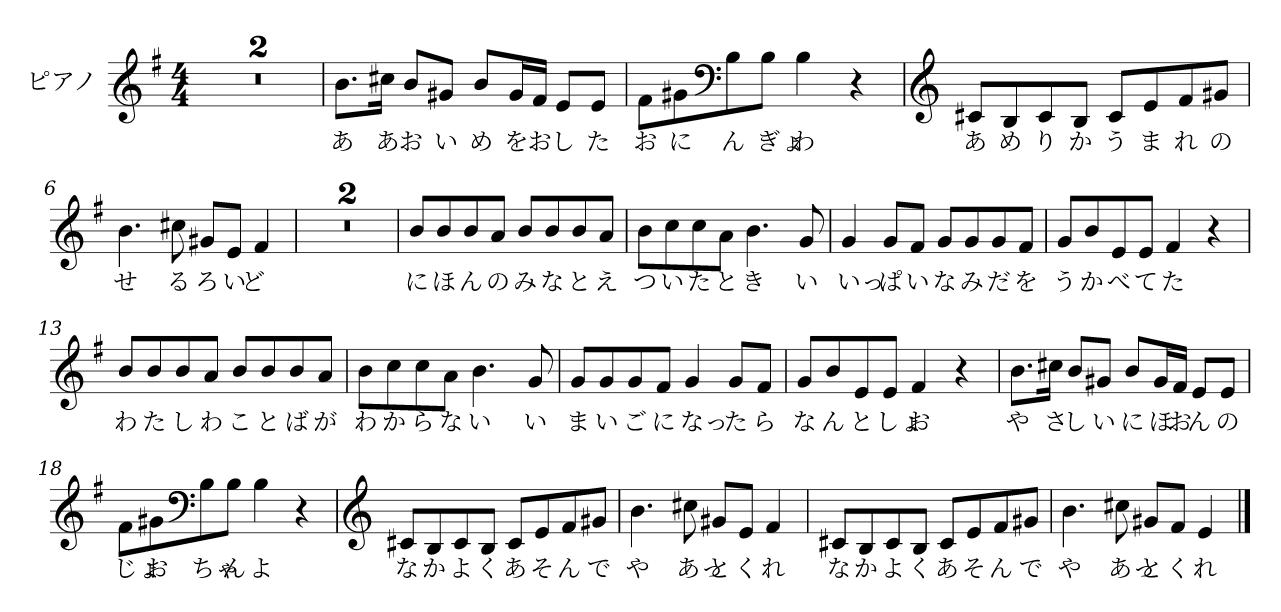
**kern	**text
*part1	*part1
*staff1	*staff1
*I"ピアノ	*
*clefG2	*
*k[f#]	*
*M4/4	*
*MM72	*
=1	=1
1r	.
=2	=2
1r	.
=3	=3
!	!LO:LY:b
8.b\L	あ
!	!LO:LY:b
16cc#X\Jk	あ
!	!LO:LY:b
8b/L	お
!	!LO:LY:b
8g#X/J	い
!	!LO:LY:b
8b/L	め
!	!LO:LY:b
16g#/L	を
!	!LO:LY:b
16f#/JJ	お
!	!LO:LY:b
8e/L	し
!	!LO:LY:b
8e/J	た
=4	=4
!	!LO:LY:b
8f#\L	お
!	!LO:LY:b
8g#X\	に
*clefF4	*
!	!LO:LY:b
8B\	ん
!	!LO:LY:b
8B\J	ぎょ
!	!LO:LY:b
4B\	わ
4r	.
=5	=5
*clefG2	*
!	!LO:LY:b
8c#X/L	あ
!	!LO:LY:b
8B/	め
!	!LO:LY:b
8c#/	り
!	!LO:LY:b
8B/J	か
!	!LO:LY:b
8c#/L	う
!	!LO:LY:b
8e/	ま
!	!LO:LY:b
8f#/	れ
!	!LO:LY:b
8g#X/J	の
!!LO:LB:g=z
=6	=6
!	!LO:LY:b
4.b\	せ
!	!LO:LY:b
8cc#X\	る
!	!LO:LY:b
8g#X/L	ろ
!	!LO:LY:b
8e/J	い
!	!LO:LY:b
4f#/	ど
=7	=7
1r	.
=8	=8
1r	.
=9	=9
!	!LO:LY:b
8b/L	に
!	!LO:LY:b
8b/	ほ
!	!LO:LY:b
8b/	ん
!	!LO:LY:b
8a/J	の
!	!LO:LY:b
8b/L	み
!	!LO:LY:b
8b/	な
!	!LO:LY:b
8b/	と
!	!LO:LY:b
8a/J	え
=10	=10
!	!LO:LY:b
8b\L	つ
!	!LO:LY:b
8cc\	い
!	!LO:LY:b
8cc\	た
!	!LO:LY:b
8a\J	と
!	!LO:LY:b
4.b\	き
!	!LO:LY:b
8g/	い
=11	=11
!	!LO:LY:b
4g/	いっ
!	!LO:LY:b
8g/L	ぱ
!	!LO:LY:b
8f#/J	い
!	!LO:LY:b
8g/L	な
!	!LO:LY:b
8g/	み
!	!LO:LY:b
8g/	だ
!	!LO:LY:b
8f#/J	を
=12	=12
!	!LO:LY:b
8g/L	う
!	!LO:LY:b
8b/	か
!	!LO:LY:b
8e/	べ
!	!LO:LY:b
8e/J	て
!	!LO:LY:b
4f#/	た
4r	.
!!LO:LB:g=z
=13	=13
!	!LO:LY:b
8b/L	わ
!	!LO:LY:b
8b/	た
!	!LO:LY:b
8b/	し
!	!LO:LY:b
8a/J	わ
!	!LO:LY:b
8b/L	こ
!	!LO:LY:b
8b/	と
!	!LO:LY:b
8b/	ば
!	!LO:LY:b
8a/J	が
=14	=14
!	!LO:LY:b
8b\L	わ
!	!LO:LY:b
8cc\	か
!	!LO:LY:b
8cc\	ら
!	!LO:LY:b
8a\J	な
!	!LO:LY:b
4.b\	い
!	!LO:LY:b
8g/	い
=15	=15
!	!LO:LY:b
8g/L	ま
!	!LO:LY:b
8g/	い
!	!LO:LY:b
8g/	ご
!	!LO:LY:b
8f#/J	に
!	!LO:LY:b
4g/	なっ
!	!LO:LY:b
8g/L	た
!	!LO:LY:b
8f#/J	ら
=16	=16
!	!LO:LY:b
8g/L	な
!	!LO:LY:b
8b/	ん
!	!LO:LY:b
8e/	と
!	!LO:LY:b
8e/J	しょ
!	!LO:LY:b
4f#/	お
4r	.
=17	=17
!	!LO:LY:b
8.b\L	や
!	!LO:LY:b
16cc#X\Jk	さ
!	!LO:LY:b
8b/L	し
!	!LO:LY:b
8g#X/J	い
!	!LO:LY:b
8b/L	に
!	!LO:LY:b
16g#/L	ほ
!	!LO:LY:b
16f#/JJ	お
!	!LO:LY:b
8e/L	ん
!	!LO:LY:b
8e/J	の
!!LO:LB:g=z
=18	=18
!	!LO:LY:b
8f#\L	じょ
!	!LO:LY:b
8g#X\	お
*clefF4	*
!	!LO:LY:b
8B\	ちゃ
!	!LO:LY:b
8B\J	ん
!	!LO:LY:b
4B\	よ
4r	.
=19	=19
*clefG2	*
!	!LO:LY:b
8c#X/L	な
!	!LO:LY:b
8B/	か
!	!LO:LY:b
8c#/	よ
!	!LO:LY:b
8B/J	く
!	!LO:LY:b
8c#/L	あ
!	!LO:LY:b
8e/	そ
!	!LO:LY:b
8f#/	ん
!	!LO:LY:b
8g#X/J	で
=20	=20
!	!LO:LY:b
4.b\	や
!	!LO:LY:b
8cc#X\	あっ
!	!LO:LY:b
8g#X/L	と
!	!LO:LY:b
8e/J	く
!	!LO:LY:b
4f#/	れ
=21	=21
!	!LO:LY:b
8c#X/L	な
!	!LO:LY:b
8B/	か
!	!LO:LY:b
8c#/	よ
!	!LO:LY:b
8B/J	く
!	!LO:LY:b
8c#/L	あ
!	!LO:LY:b
8e/	そ
!	!LO:LY:b
8f#/	ん
!	!LO:LY:b
8g#X/J	で
!!LO:LB:g=z
=22	=22
!	!LO:LY:b
4.b\	や
!	!LO:LY:b
8cc#X\	あっ
!	!LO:LY:b
8g#X/L	と
!	!LO:LY:b
8f#/J	く
!	!LO:LY:b
4e/	れ
==	==
*-	*-
